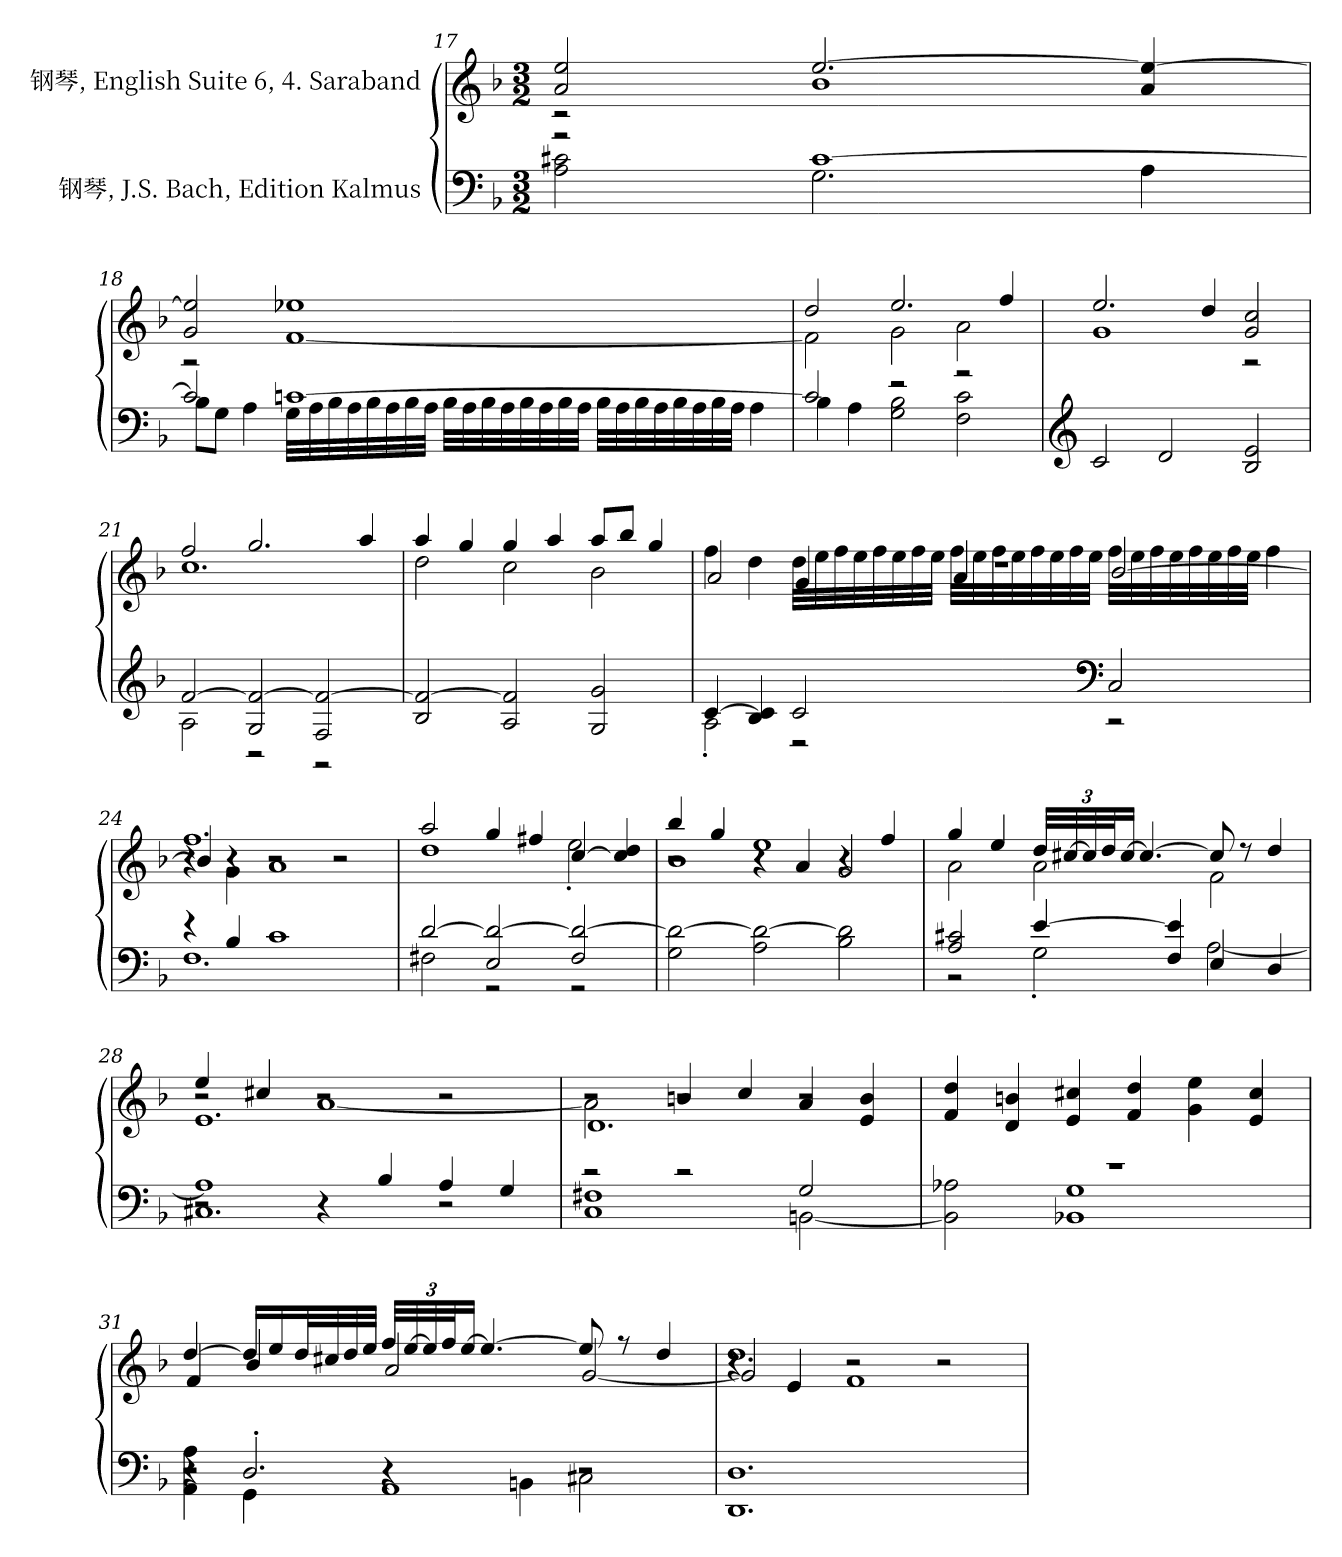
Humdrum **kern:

**kern	**kern
*part2	*part1
*staff2	*staff1
*I"钢琴, J.S. Bach, Edition Kalmus	*I"钢琴, English Suite 6, 4. Saraband
*clefF4	*clefG2
*k[b-]	*k[b-]
*M3/2	*M3/2
=17	=17
*^	*^
2r	2A\ 2c#X\	2a/ 2ee/	2r
[1c#	2.G\	[2.ee/	1b-
.	4A\	4a/ 4ee/_	.
=18	=18	=18	=18
2c#/]	8B-\L	2g/ 2ee/]	2r
.	8G\J	.	.
.	4A\	.	.
[1cn	32G\LLL	1ee-X	[1f
.	32A\	.	.
.	32B-\	.	.
.	32A\	.	.
.	32B-\	.	.
.	32A\	.	.
.	32B-\	.	.
.	32A\JJJ	.	.
.	32B-\LLL	.	.
.	32A\	.	.
.	32B-\	.	.
.	32A\	.	.
.	32B-\	.	.
.	32A\	.	.
.	32B-\	.	.
.	32A\JJJ	.	.
.	32B-\LLL	.	.
.	32A\	.	.
.	32B-\	.	.
.	32A\	.	.
.	32B-\	.	.
.	32A\	.	.
.	32B-\	.	.
.	32A\JJJ	.	.
.	4A\	.	.
!!LO:PB:g=z	!!
=19	=19	=19	=19
2c/]	4B-\	2dd/	2f\]
.	4A\	.	.
2r	2G\ 2B-\	2.ee/	2g\
2r	2F\ 2c\	.	2a\
.	.	4ff/	.
*v	*v	*	*
=20	=20	=20
*clefG2	*	*
2c/	2.ee/	1g
2d/	.	.
.	4dd/	.
2B-/ 2e/	2g/ 2cc/	2r
=21	=21	=21
*^	*	*
[2f/	2A\	2ff/	1.cc
2G/ 2f/_	2r	2.gg/	.
2F/ 2f/_	2r	.	.
.	.	4aa/	.
*v	*v	*	*
=22	=22	=22
2B-/ 2f/_	4aa/	2dd\
.	4gg/	.
2A/ 2f/]	4gg/	2cc\
.	4aa/	.
2G/ 2g/	8aa/L	2b-\
.	8bb-/J	.
.	4gg/	.
!!LO:LB:g=z
=23	=23	=23
*^	*	*^
[4c/	2A'\	1.r	4ff\	2a/
4B-/ 4c/]	.	.	4dd\	.
2c/	2r	.	32dd\LLL	4g/
.	.	.	32ee\	.
.	.	.	32ff\	.
.	.	.	32ee\	.
.	.	.	32ff\	.
.	.	.	32ee\	.
.	.	.	32ff\	.
.	.	.	32ee\JJJ	.
.	.	.	32ff\LLL	4a/
.	.	.	32ee\	.
.	.	.	32ff\	.
.	.	.	32ee\	.
.	.	.	32ff\	.
.	.	.	32ee\	.
.	.	.	32ff\	.
.	.	.	32ee\JJJ	.
*clefF4	*	*	*	*
2C/	2r	.	32ff\LLL	[2b-/
.	.	.	32ee\	.
.	.	.	32ff\	.
.	.	.	32ee\	.
.	.	.	32ff\	.
.	.	.	32ee\	.
.	.	.	32ff\	.
.	.	.	32ee\JJJ	.
.	.	.	4ff\	.
=24	=24	=24	=24	=24
4r	1.F	1.ff	4r	4b-/]
4B-/	.	.	4g\	4r
1c	.	.	1a	2r
.	.	.	.	2r
*	*	*	*v	*v
!!LO:LB:g=z
=25	=25	=25	=25
[2d/	2F#X\	2aa/	1dd
2E/ 2d/_	2r	4gg/	.
.	.	4ff#X/	.
2F#/ 2d/_	2r	[4cc/	2ee'\
.	.	4cc/] 4dd/	.
*v	*v	*	*
=26	=26	=26
*	*	*^
2G\ 2d\_	4bb-/	2r	1b-
.	4gg/	.	.
2A\ 2d\_	4r	1ee	.
.	4a/	.	.
2B-\ 2d\]	4r	.	2g/
.	4ff/	.	.
*	*	*v	*v
=27	=27	=27
*^	*	*
2A/ 2c#X/	2r	4gg/	2a\
.	.	4ee/	.
*	*	*Xbrackettup	*
[4e/	2G'\	48dd/LLL	2a\
.	.	[48cc#X/	.
.	.	48cc#/]	.
.	.	48dd/J	.
.	.	[24cc#/JJ	.
.	.	4.cc#/_	.
4F/ 4e/]	.	.	.
4E/	[2A\	8cc#/]	2f\
.	.	8r	.
4D/	.	4dd/	.
=28	=28	=28	=28
*	*^	*	*^
2r	1A]	1.C#X	4ee/	2r	1.e
.	.	.	4cc#X/	.	.
4r	.	.	2r	[1a	.
4B-/	.	.	.	.	.
4A/	2r	.	2r	.	.
4G/	.	.	.	.	.
*	*v	*v	*	*	*
!!LO:LB:g=z	!!	!!
=29	=29	=29	=29	=29
2r	1C 1F#X	2r	2a\]	1.d
2r	.	4bn/	2r	.
.	.	4cc/	.	.
2G/	[2BBn\	4a/	2r	.
.	.	4e/ 4b/	.	.
*	*	*v	*v	*v
=30	=30	=30
1.r	2BB\] 2A-X\	4f/ 4dd/
.	.	4d/ 4bn/
.	1BB-X 1G	4e/ 4cc#X/
.	.	4f/ 4dd/
.	.	4g\ 4ee\
.	.	4e/ 4cc#/
=31	=31	=31
*	*^	*^
4r	4AA\ 4A\	2r	[4dd/	4f/
2.D'/	4GG\	.	16dd/LL]	4b-/
.	.	.	16ee/	.
.	.	.	32dd/L	.
.	.	.	32cc#X/	.
.	.	.	32dd/	.
.	.	.	32ee/JJJ	.
.	4r	1AA	48ff/LLL	2a/
.	.	.	[48ee/	.
.	.	.	48ee/]	.
.	.	.	48ff/J	.
.	.	.	[24ee/JJ	.
.	.	.	4.ee/_	.
.	4BBn\	.	.	.
2r	2C#X\	.	8ee/]	[2g/
.	.	.	8r	.
.	.	.	4dd/	.
*v	*v	*v	*	*
=32	=32	=32
*	*	*^
1.DD 1.D	4r	1.dd	2g/]
.	4e/	.	.
.	1f	.	2r
.	.	.	2r
*	*v	*v	*v
=	=
*-	*-
